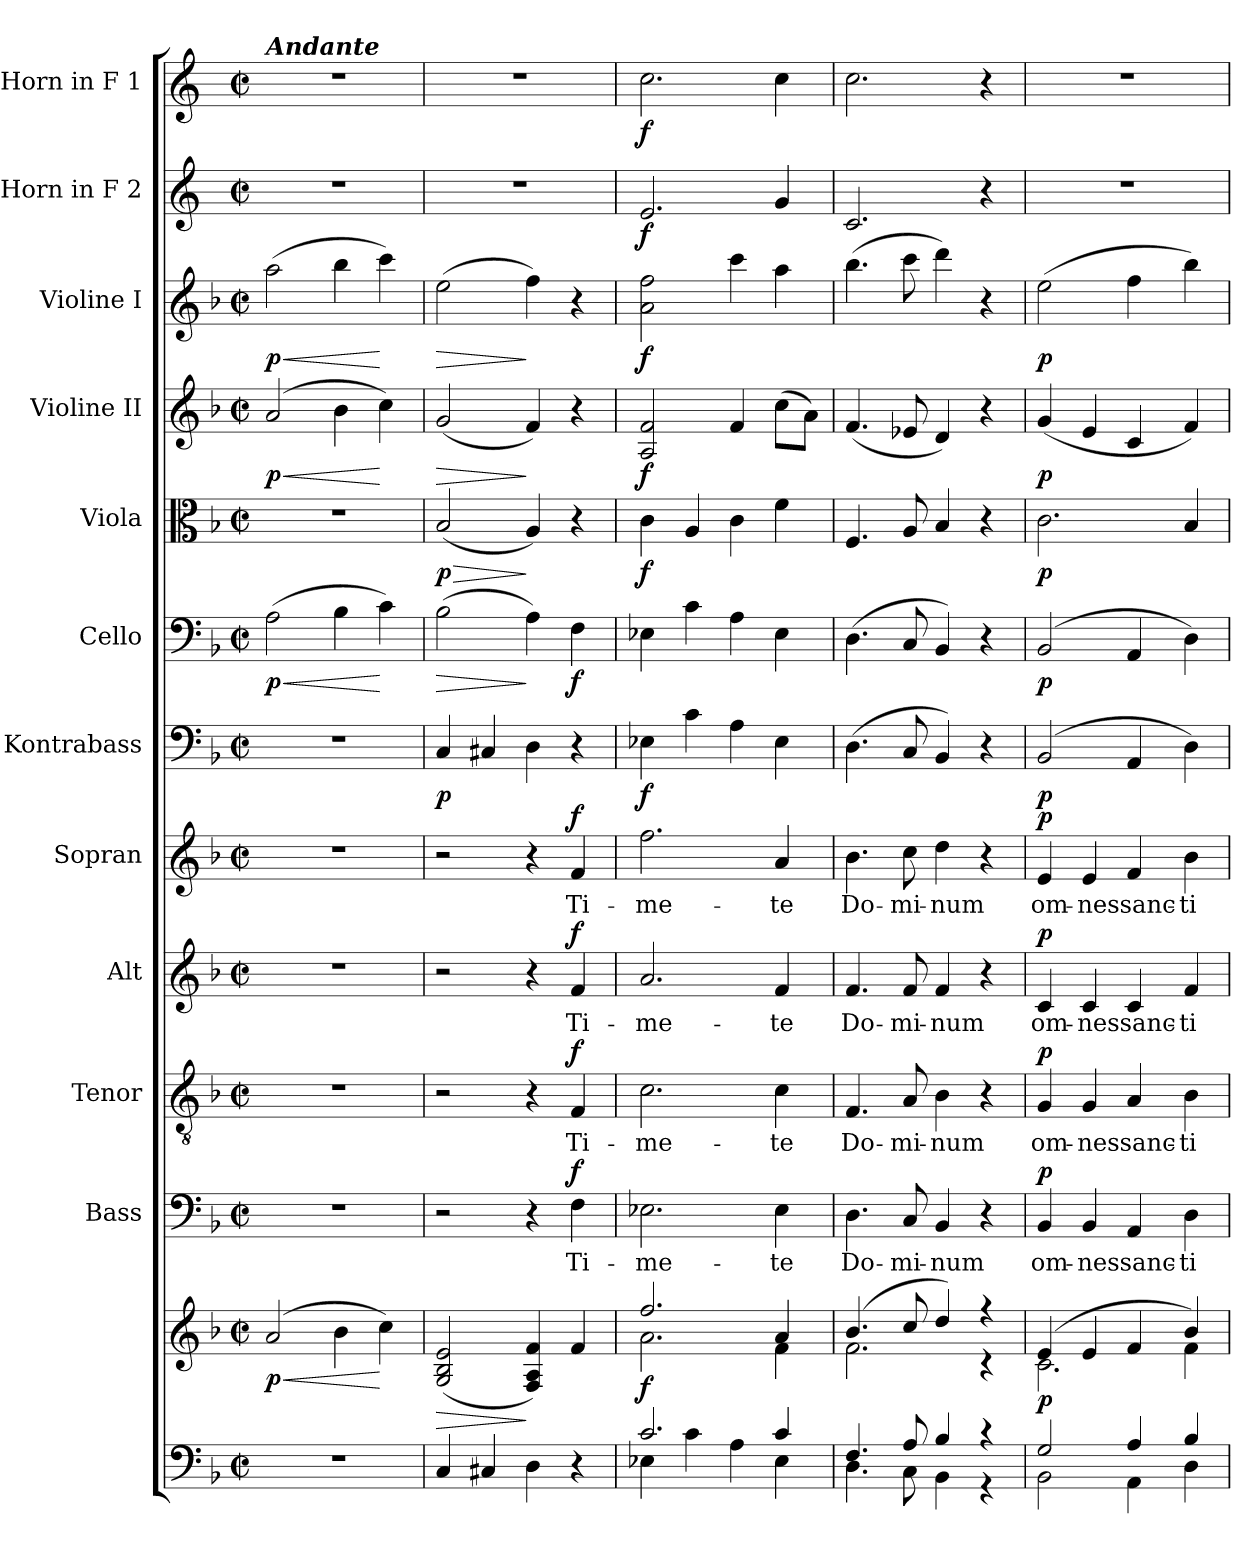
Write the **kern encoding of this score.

**kern	**kern	**dynam	**kern	**text	**dynam	**kern	**text	**dynam	**kern	**text	**dynam	**kern	**text	**dynam	**kern	**dynam	**kern	**dynam	**kern	**dynam	**kern	**dynam	**kern	**dynam	**kern	**dynam	**kern	**dynam
*part12	*part12	*part12	*part11	*part11	*part11	*part10	*part10	*part10	*part9	*part9	*part9	*part8	*part8	*part8	*part7	*part7	*part6	*part6	*part5	*part5	*part4	*part4	*part3	*part3	*part2	*part2	*part1	*part1
*staff13	*staff12	*staff12/13	*staff11	*staff11	*staff11	*staff10	*staff10	*staff10	*staff9	*staff9	*staff9	*staff8	*staff8	*staff8	*staff7	*staff7	*staff6	*staff6	*staff5	*staff5	*staff4	*staff4	*staff3	*staff3	*staff2	*staff2	*staff1	*staff1
*	*	*	*I"Bass	*	*	*I"Tenor	*	*	*I"Alt	*	*	*I"Sopran	*	*	*I"Kontrabass	*	*I"Cello	*	*I"Viola	*	*I"Violine II	*	*I"Violine I	*	*I"Horn in F 2	*	*I"Horn in F 1	*
*	*	*	*I'B.	*	*	*I'T.	*	*	*I'A.	*	*	*I'S.	*	*	*I'Kb.	*	*	*	*I'Vla.	*	*I'Vl. II	*	*I'Vl. I	*	*	*	*	*
*clefF4	*clefG2	*	*clefF4	*	*	*clefGv2	*	*	*clefG2	*	*	*clefG2	*	*	*clefF4	*	*clefF4	*	*clefC3	*	*clefG2	*	*clefG2	*	*clefG2	*	*clefG2	*
*	*	*	*	*	*	*	*	*	*	*	*	*	*	*	*ITrd7c12	*	*	*	*	*	*	*	*	*	*ITrd4c7	*	*ITrd4c7	*
*k[b-]	*k[b-]	*	*k[b-]	*	*	*k[b-]	*	*	*k[b-]	*	*	*k[b-]	*	*	*k[b-]	*	*k[b-]	*	*k[b-]	*	*k[b-]	*	*k[b-]	*	*k[b-]	*	*k[b-]	*
*F:	*F:	*	*F:	*	*	*F:	*	*	*F:	*	*	*F:	*	*	*F:	*	*F:	*	*F:	*	*F:	*	*F:	*	*F:	*	*F:	*
*M2/2	*M2/2	*	*M2/2	*	*	*M2/2	*	*	*M2/2	*	*	*M2/2	*	*	*M2/2	*	*M2/2	*	*M2/2	*	*M2/2	*	*M2/2	*	*M2/2	*	*M2/2	*
*met(c|)	*met(c|)	*	*met(c|)	*	*	*met(c|)	*	*	*met(c|)	*	*	*met(c|)	*	*	*met(c|)	*	*met(c|)	*	*met(c|)	*	*met(c|)	*	*met(c|)	*	*met(c|)	*	*met(c|)	*
=1	=1	=1	=1	=1	=1	=1	=1	=1	=1	=1	=1	=1	=1	=1	=1	=1	=1	=1	=1	=1	=1	=1	=1	=1	=1	=1	=1	=1
!	!	!	!	!	!	!	!	!	!	!	!	!	!	!	!	!	!	!	!	!	!	!	!	!	!	!	!LO:TX:a:Bi:t=Andante	!
!	!	!LO:HP:b	!	!	!	!	!	!	!	!	!	!	!	!	!	!	!	!LO:HP:b	!	!	!	!LO:HP:b	!	!LO:HP:b	!	!	!	!
!	!	!LO:DY:n=1:b	!	!	!	!	!	!	!	!	!	!	!	!	!	!	!	!LO:DY:n=1:b	!	!	!	!LO:DY:n=1:b	!	!LO:DY:n=1:b	!	!	!	!
1r	(2a/	< p	1r	.	.	1r	.	.	1r	.	.	1r	.	.	1r	.	(>2A\	< p	1r	.	(2a/	< p	(>2aa\	< p	1r	.	1r	.
.	4b-\	.	.	.	.	.	.	.	.	.	.	.	.	.	.	.	4B-\	.	.	.	4b-\	.	4bb-\	.	.	.	.	.
.	4cc\)	[	.	.	.	.	.	.	.	.	.	.	.	.	.	.	4c\)	[	.	.	4cc\)	[	4ccc\)	[	.	.	.	.
=2	=2	=2	=2	=2	=2	=2	=2	=2	=2	=2	=2	=2	=2	=2	=2	=2	=2	=2	=2	=2	=2	=2	=2	=2	=2	=2	=2	=2
!	!	!LO:HP:b	!	!	!	!	!	!	!	!	!	!	!	!	!	!LO:DY:b	!	!LO:HP:b	!	!LO:HP:b	!	!LO:HP:b	!	!LO:HP:b	!	!	!	!
!	!	!	!	!	!	!	!	!	!	!	!	!	!	!	!	!	!	!	!	!LO:DY:n=1:b	!	!	!	!	!	!	!	!
4C/	(2G/ 2B-/ 2e/	>	2r	.	.	2r	.	.	2r	.	.	2r	.	.	4CC/	p	(>2B-\	>	(<2B-/	> p	(<2g/	>	(>2ee\	>	1r	.	1r	.
4C#X/	.	.	.	.	.	.	.	.	.	.	.	.	.	.	4CC#X/	.	.	.	.	.	.	.	.	.	.	.	.	.
4D\	4F/ 4A/ 4f/)	]	4r	.	.	4r	.	.	4r	.	.	4r	.	.	4DD\	.	4A\)	]	4A/)	]	4f/)	]	4ff\)	]	.	.	.	.
!	!	!	!	!LO:LY:b	!LO:DY:a	!	!LO:LY:b	!LO:DY:a	!	!LO:LY:b	!LO:DY:a	!	!LO:LY:b	!LO:DY:a	!	!	!	!LO:DY:b	!	!	!	!	!	!	!	!	!	!
4r	4f/	.	4F\	Ti-	f	4F/	Ti-	f	4f/	Ti-	f	4f/	Ti-	f	4r	.	4F\	f	4r	.	4r	.	4r	.	.	.	.	.
=3	=3	=3	=3	=3	=3	=3	=3	=3	=3	=3	=3	=3	=3	=3	=3	=3	=3	=3	=3	=3	=3	=3	=3	=3	=3	=3	=3	=3
*^	*^	*	*	*	*	*	*	*	*	*	*	*	*	*	*	*	*	*	*	*	*	*	*	*	*	*	*	*
!	!	!	!	!LO:DY:b	!	!LO:LY:b	!	!	!LO:LY:b	!	!	!LO:LY:b	!	!	!LO:LY:b	!	!	!LO:DY:b	!	!	!	!LO:DY:b	!	!LO:DY:b	!	!LO:DY:b	!	!LO:DY:b	!	!LO:DY:b
2.c/	4E-X\	2.ff/	2.a\	f	2.E-X\	-me-	.	2.c\	-me-	.	2.a/	-me-	.	2.ff\	-me-	.	4EE-X\	f	4E-X\	.	4c\	f	2A/ 2f/	f	2a\ 2ff\	f	2.A/	f	2.f\	f
.	4c\	.	.	.	.	.	.	.	.	.	.	.	.	.	.	.	4C\	.	4c\	.	4A/	.	.	.	.	.	.	.	.	.
.	4A\	.	.	.	.	.	.	.	.	.	.	.	.	.	.	.	4AA\	.	4A\	.	4c\	.	4f/	.	4ccc\	.	.	.	.	.
!	!	!	!	!	!	!LO:LY:b	!	!	!LO:LY:b	!	!	!LO:LY:b	!	!	!LO:LY:b	!	!	!	!	!	!	!	!	!	!	!	!	!	!	!
4c/	4E-\	4a/	4f\	.	4E-\	-te	.	4c\	-te	.	4f/	-te	.	4a/	-te	.	4EE-\	.	4E-\	.	4f\	.	(>8cc\L	.	4aa\	.	4c/	.	4f\	.
.	.	.	.	.	.	.	.	.	.	.	.	.	.	.	.	.	.	.	.	.	.	.	8a\J)	.	.	.	.	.	.	.
=4	=4	=4	=4	=4	=4	=4	=4	=4	=4	=4	=4	=4	=4	=4	=4	=4	=4	=4	=4	=4	=4	=4	=4	=4	=4	=4	=4	=4	=4	=4
!	!	!	!	!	!	!LO:LY:b	!	!	!LO:LY:b	!	!	!LO:LY:b	!	!	!LO:LY:b	!	!	!	!	!	!	!	!	!	!	!	!	!	!	!
4.F/	4.D\	(4.b-/	2.f\	.	4.D\	Do-	.	4.F/	Do-	.	4.f/	Do-	.	4.b-\	Do-	.	(>4.DD\	.	(>4.D\	.	4.F/	.	(<4.f/	.	(>4.bb-\	.	2.F/	.	2.f\	.
!	!	!	!	!	!	!LO:LY:b	!	!	!LO:LY:b	!	!	!LO:LY:b	!	!	!LO:LY:b	!	!	!	!	!	!	!	!	!	!	!	!	!	!	!
8A/	8C\	8cc/	.	.	8C/	-mi-	.	8A/	-mi-	.	8f/	-mi-	.	8cc\	-mi-	.	8CC/	.	8C/	.	8A/	.	8e-X/	.	8ccc\	.	.	.	.	.
!	!	!	!	!	!	!LO:LY:b	!	!	!LO:LY:b	!	!	!LO:LY:b	!	!	!LO:LY:b	!	!	!	!	!	!	!	!	!	!	!	!	!	!	!
4B-/	4BB-\	4dd/)	.	.	4BB-/	-num	.	4B-\	-num	.	4f/	-num	.	4dd\	-num	.	4BBB-/)	.	4BB-/)	.	4B-/	.	4d/)	.	4ddd\)	.	.	.	.	.
4r	4r	4r	4r	.	4r	.	.	4r	.	.	4r	.	.	4r	.	.	4r	.	4r	.	4r	.	4r	.	4r	.	4r	.	4r	.
=5	=5	=5	=5	=5	=5	=5	=5	=5	=5	=5	=5	=5	=5	=5	=5	=5	=5	=5	=5	=5	=5	=5	=5	=5	=5	=5	=5	=5	=5	=5
!	!	!	!	!LO:DY:b	!	!LO:LY:b	!LO:DY:a	!	!LO:LY:b	!LO:DY:a	!	!LO:LY:b	!LO:DY:a	!	!LO:LY:b	!LO:DY:a	!	!LO:DY:b	!	!LO:DY:b	!	!LO:DY:b	!	!LO:DY:b	!	!LO:DY:b	!	!	!	!
2G/	2BB-\	(4e/	2.c\	p	4BB-/	om-	p	4G/	om-	p	4c/	om-	p	4e/	om-	p	(2BBB-/	p	(2BB-/	p	2.c\	p	(<4g/	p	(>2ee\	p	1r	.	1r	.
!	!	!	!	!	!	!LO:LY:b	!	!	!LO:LY:b	!	!	!LO:LY:b	!	!	!LO:LY:b	!	!	!	!	!	!	!	!	!	!	!	!	!	!	!
.	.	4e/	.	.	4BB-/	-nes	.	4G/	-nes	.	4c/	-nes	.	4e/	-nes	.	.	.	.	.	.	.	4e/	.	.	.	.	.	.	.
!	!	!	!	!	!	!LO:LY:b	!	!	!LO:LY:b	!	!	!LO:LY:b	!	!	!LO:LY:b	!	!	!	!	!	!	!	!	!	!	!	!	!	!	!
4A/	4AA\	4f/	.	.	4AA/	sanc-	.	4A/	sanc-	.	4c/	sanc-	.	4f/	sanc-	.	4AAA/	.	4AA/	.	.	.	4c/	.	4ff\	.	.	.	.	.
!	!	!	!	!	!	!LO:LY:b	!	!	!LO:LY:b	!	!	!LO:LY:b	!	!	!LO:LY:b	!	!	!	!	!	!	!	!	!	!	!	!	!	!	!
4B-/	4D\	4b-/)	4f\	.	4D\	-ti	.	4B-\	-ti	.	4f/	-ti	.	4b-\	-ti	.	4DD\)	.	4D\)	.	4B-/	.	4f/)	.	4bb-\)	.	.	.	.	.
*v	*v	*	*	*	*	*	*	*	*	*	*	*	*	*	*	*	*	*	*	*	*	*	*	*	*	*	*	*	*	*
*	*v	*v	*	*	*	*	*	*	*	*	*	*	*	*	*	*	*	*	*	*	*	*	*	*	*	*	*	*	*
=	=	=	=	=	=	=	=	=	=	=	=	=	=	=	=	=	=	=	=	=	=	=	=	=	=	=	=	=
*-	*-	*-	*-	*-	*-	*-	*-	*-	*-	*-	*-	*-	*-	*-	*-	*-	*-	*-	*-	*-	*-	*-	*-	*-	*-	*-	*-	*-
